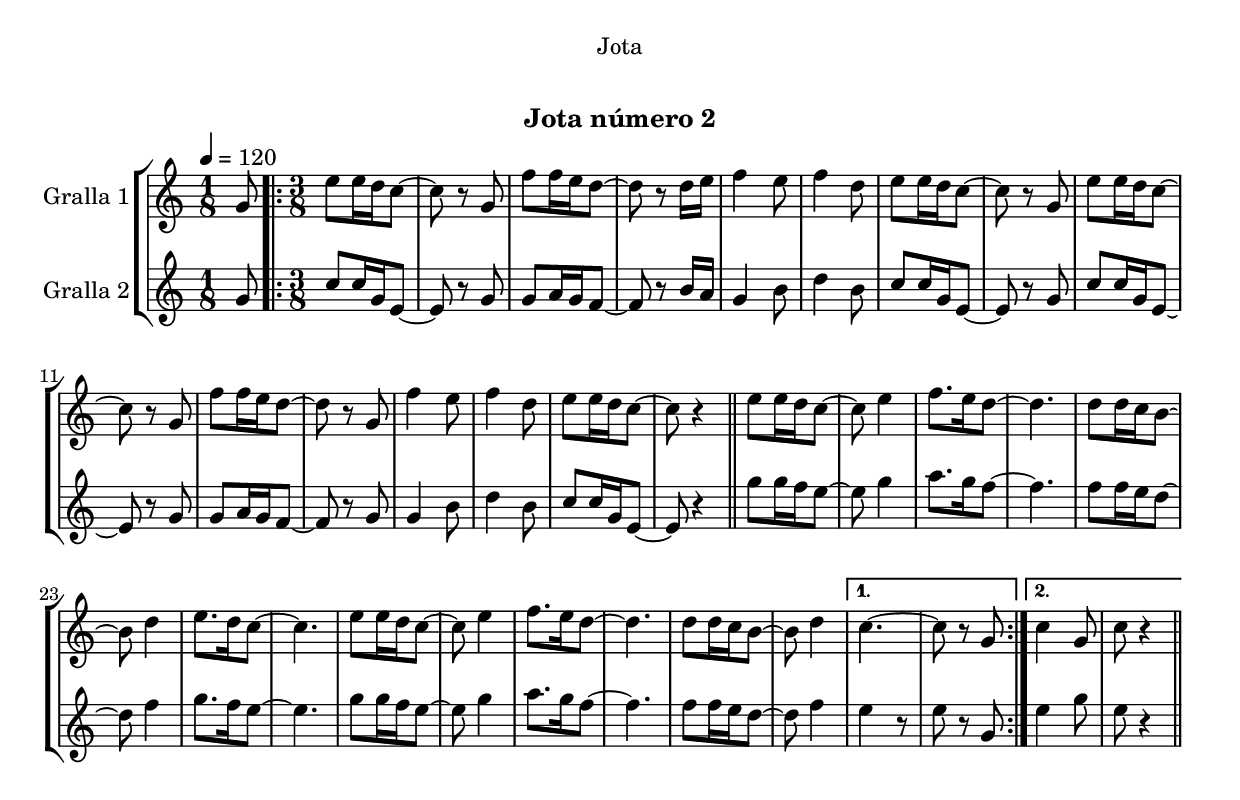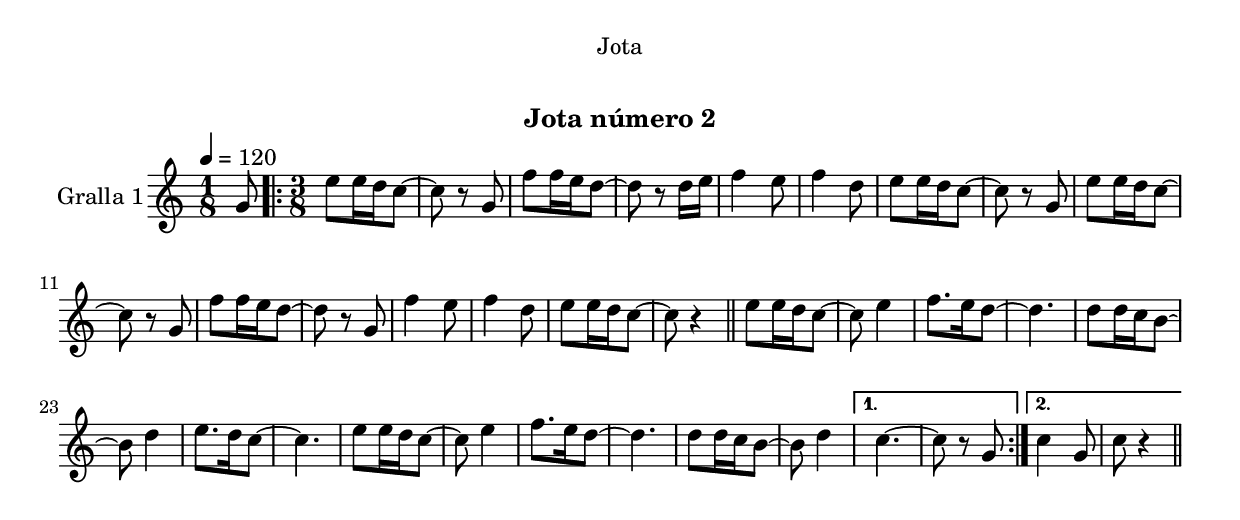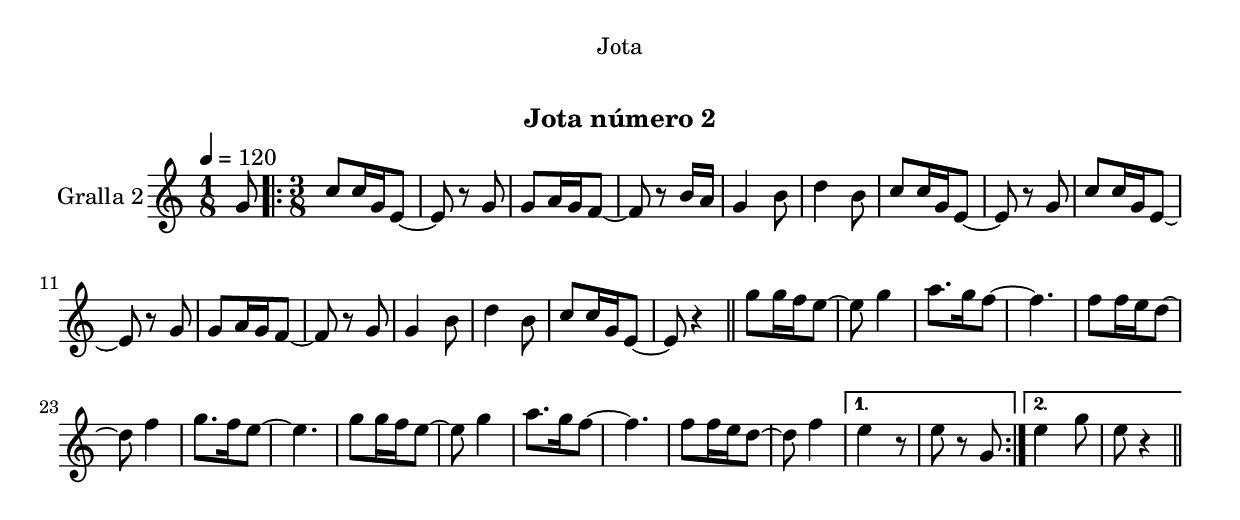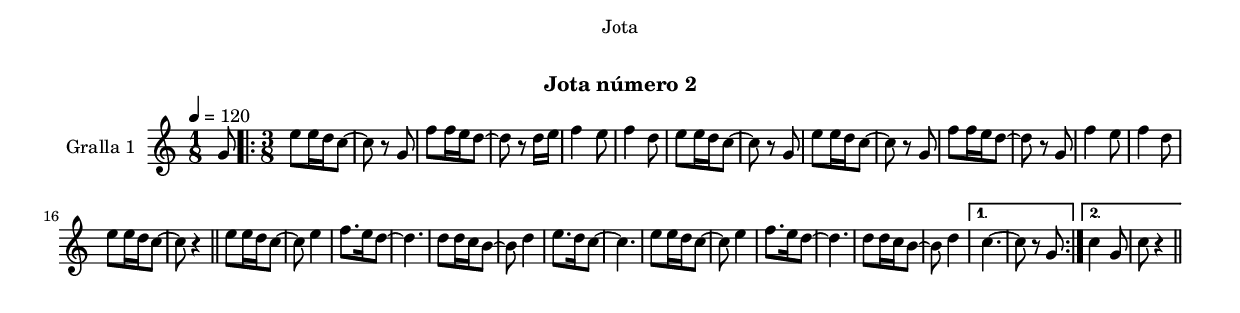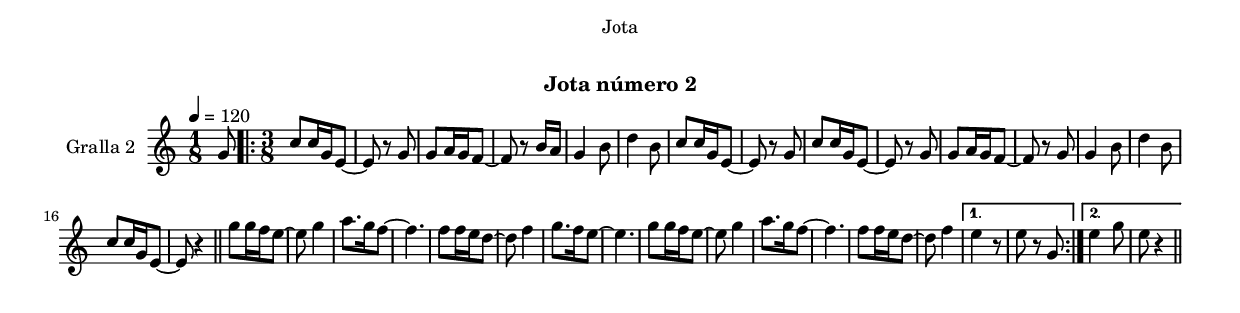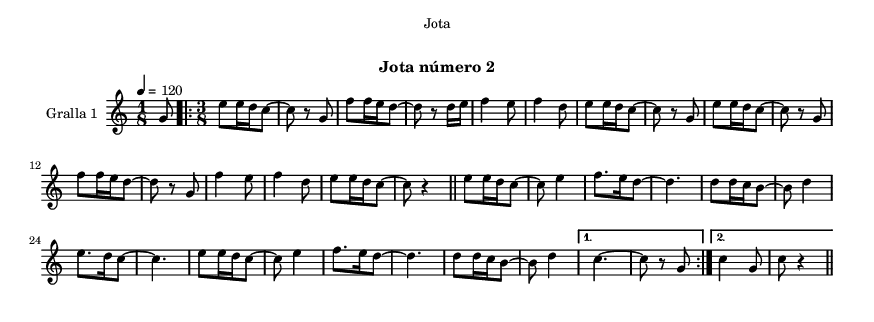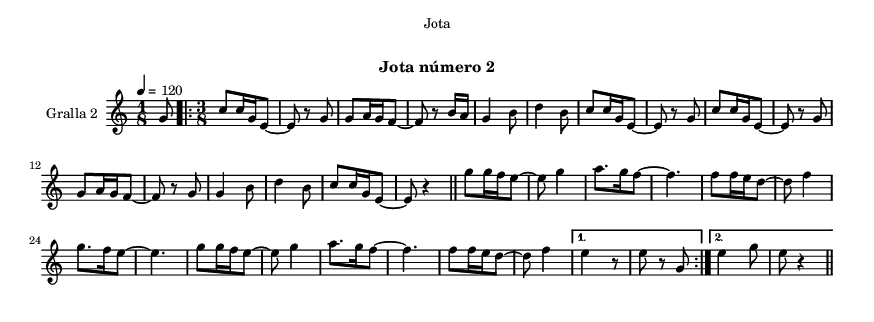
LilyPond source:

\version "2.16.0"

\header {
  dedication="Jota"
  title="   "
  subtitle="Jota número 2"
  subsubtitle=""
  poet=""
  meter=""
  piece=""
  composer=""
  arranger=""
  opus=""
  instrument=""
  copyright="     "
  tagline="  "
}

liniaroAa =
\relative g'
{
  \tempo 4=120
  \clef treble
  \key c \major
  \time 1/8
  g8  |
  \time 3/8   \repeat volta 2 { e'8 e16 d c8 ~  |
  c8 r g  |
  f'8 f16 e d8 ~  |
  %05
  d8 r d16 e  |
  f4 e8  |
  f4 d8  |
  e8 e16 d c8 ~  |
  c8 r g  |
  %10
  e'8 e16 d c8 ~  |
  c8 r g  |
  f'8 f16 e d8 ~  |
  d8 r g,  |
  f'4 e8  |
  %15
  f4 d8  |
  e8 e16 d c8 ~  |
  c8 r4  \bar "||"
  e8 e16 d c8 ~  |
  c8 e4  |
  %20
  f8. e16 d8 ~  |
  d4.  |
  d8 d16 c b8 ~  |
  b8 d4  |
  e8. d16 c8 ~  |
  %25
  c4.  |
  e8 e16 d c8 ~  |
  c8 e4  |
  f8. e16 d8 ~  |
  d4.  |
  %30
  d8 d16 c b8 ~  |
  b8 d4 }
  \alternative { { c4. ~  |
  c8 r g }
  { c4 g8  |
  %35
  c8 r4 } } \bar "||"
}

liniaroAb =
\relative g'
{
  \tempo 4=120
  \clef treble
  \key c \major
  \time 1/8
  g8  |
  \time 3/8   \repeat volta 2 { c8 c16 g e8 ~  |
  e8 r g  |
  g8 a16 g f8 ~  |
  %05
  f8 r b16 a  |
  g4 b8  |
  d4 b8  |
  c8 c16 g e8 ~  |
  e8 r g  |
  %10
  c8 c16 g e8 ~  |
  e8 r g  |
  g8 a16 g f8 ~  |
  f8 r g  |
  g4 b8  |
  %15
  d4 b8  |
  c8 c16 g e8 ~  |
  e8 r4  \bar "||"
  g'8 g16 f e8 ~  |
  e8 g4  |
  %20
  a8. g16 f8 ~  |
  f4.  |
  f8 f16 e d8 ~  |
  d8 f4  |
  g8. f16 e8 ~  |
  %25
  e4.  |
  g8 g16 f e8 ~  |
  e8 g4  |
  a8. g16 f8 ~  |
  f4.  |
  %30
  f8 f16 e d8 ~  |
  d8 f4 }
  \alternative { { e4 r8  | % kompletite
  e8 r g, }
  { e'4 g8  |
  %35
  e8 r4 } } \bar "||"
}

\book {

\paper {
  print-page-number = false
  #(set-paper-size "a4")
  #(layout-set-staff-size 20)
}

\bookpart {
  \score {
    \new StaffGroup {
      \override Score.RehearsalMark #'self-alignment-X = #LEFT
      <<
        \new Staff \with {instrumentName = #"Gralla 1" } \liniaroAa
        \new Staff \with {instrumentName = #"Gralla 2" } \liniaroAb
      >>
    }
    \layout {}
  }\score { \unfoldRepeats
    \new StaffGroup {
      \override Score.RehearsalMark #'self-alignment-X = #LEFT
      <<
        \new Staff \with {instrumentName = #"Gralla 1" } \liniaroAa
        \new Staff \with {instrumentName = #"Gralla 2" } \liniaroAb
      >>
    }
    \midi {}
  }
}

\bookpart {
  \header {}
  \score {
    \new StaffGroup {
      \override Score.RehearsalMark #'self-alignment-X = #LEFT
      <<
        \new Staff \with {instrumentName = #"Gralla 1" } \liniaroAa
      >>
    }
    \layout {}
  }\score { \unfoldRepeats
    \new StaffGroup {
      \override Score.RehearsalMark #'self-alignment-X = #LEFT
      <<
        \new Staff \with {instrumentName = #"Gralla 1" } \liniaroAa
      >>
    }
    \midi {}
  }
}

\bookpart {
  \header {}
  \score {
    \new StaffGroup {
      \override Score.RehearsalMark #'self-alignment-X = #LEFT
      <<
        \new Staff \with {instrumentName = #"Gralla 2" } \liniaroAb
      >>
    }
    \layout {}
  }\score { \unfoldRepeats
    \new StaffGroup {
      \override Score.RehearsalMark #'self-alignment-X = #LEFT
      <<
        \new Staff \with {instrumentName = #"Gralla 2" } \liniaroAb
      >>
    }
    \midi {}
  }
}

}

\book {

\paper {
  print-page-number = false
  #(set-paper-size "a5landscape")
  #(layout-set-staff-size 16)
  #(define output-suffix "a5")
}

\bookpart {
  \header {}
  \score {
    \new StaffGroup {
      \override Score.RehearsalMark #'self-alignment-X = #LEFT
      <<
        \new Staff \with {instrumentName = #"Gralla 1" } \liniaroAa
      >>
    }
    \layout {}
  }
}

\bookpart {
  \header {}
  \score {
    \new StaffGroup {
      \override Score.RehearsalMark #'self-alignment-X = #LEFT
      <<
        \new Staff \with {instrumentName = #"Gralla 2" } \liniaroAb
      >>
    }
    \layout {}
  }
}

}

\book {

\paper {
  print-page-number = false
  #(set-paper-size "a6landscape")
  #(layout-set-staff-size 12)
  #(define output-suffix "a6")
}

\bookpart {
  \header {}
  \score {
    \new StaffGroup {
      \override Score.RehearsalMark #'self-alignment-X = #LEFT
      <<
        \new Staff \with {instrumentName = #"Gralla 1" } \liniaroAa
      >>
    }
    \layout {}
  }
}

\bookpart {
  \header {}
  \score {
    \new StaffGroup {
      \override Score.RehearsalMark #'self-alignment-X = #LEFT
      <<
        \new Staff \with {instrumentName = #"Gralla 2" } \liniaroAb
      >>
    }
    \layout {}
  }
}

}

